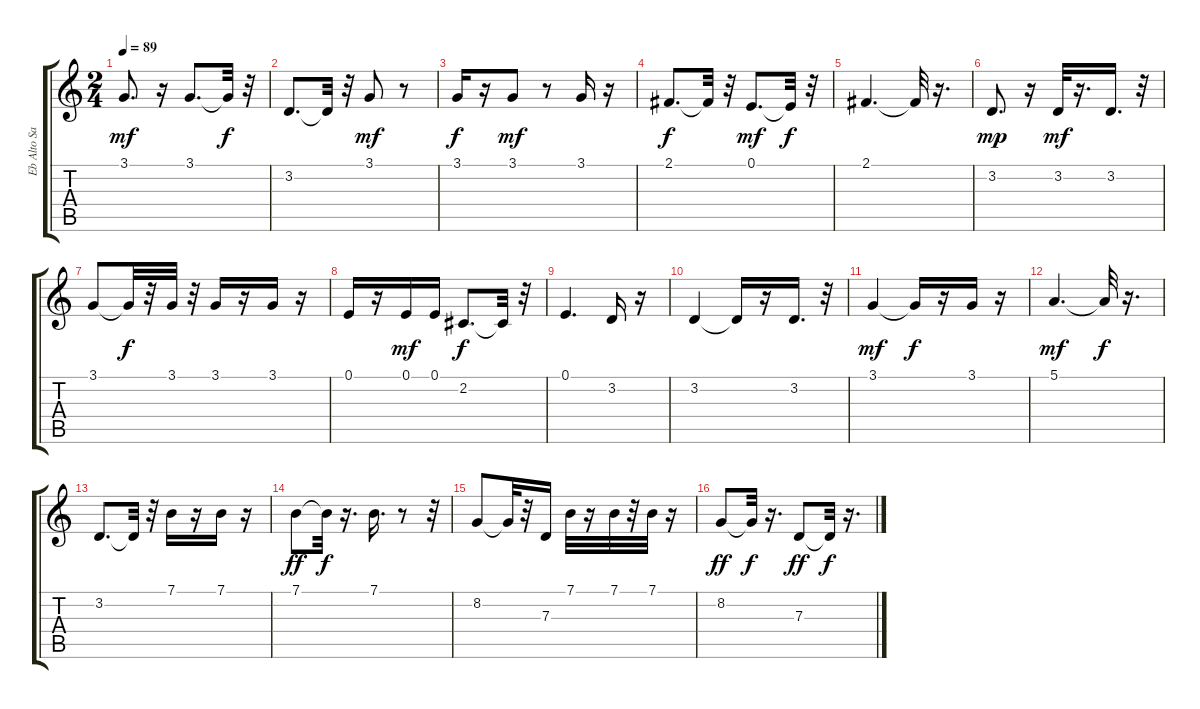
\track ("Eb Alto Sax" "Eb Alto Sa") {instrument altosax}
\staff {score tabs}
\tuning (E4 B3 G3 D3 A2 E2) {hide}
\ts (2 4)
\tempo 89
\clef g2
\ks c
3.1.8{d dy mf} r.16 3.1.8{d} 3.1{t}.32{dy f} r.32 |
3.2.8{d} 3.2{t}.32 r.32 3.1.8{dy mf} r.8 |
3.1.16{dy f} r.16 3.1.8{dy mf} r.8 3.1.16 r.16 |
2.1.8{d dy f} 2.1{t}.32 r.32 0.1.8{d dy mf} 0.1{t}.32{dy f} r.32 |
2.1.4{d} 2.1{t}.32 r.16{d} |
3.2.8{d dy mp} r.16 3.2.32{dy mf} r.16{d} 3.2.16{d} r.32 |
3.1.8 3.1{t}.32{dy f} r.32 3.1.32 r.32 3.1.16 r.16 3.1.16 r.16 |
0.1.16 r.16 0.1.16{dy mf} 0.1.16 2.2.8{d dy f} 2.2{t}.32 r.32 |
0.1.4{d} 3.2.16 r.16 |
3.2.4 3.2{t}.16 r.16 3.2.16{d} r.32 |
3.1.4{dy mf} 3.1{t}.16{dy f} r.16 3.1.16 r.16 |
5.1.4{d dy mf} 5.1{t}.32{dy f} r.16{d} |
3.2.8{d} 3.2{t}.32 r.32 7.1.16 r.16 7.1.16 r.16 |
7.1.8{dy ff} 7.1{t}.32{dy f} r.16{d} 7.1.16{d} r.8 r.32 |
8.2.8 8.2{t}.32 r.32 7.3.16 7.1.32 r.16 7.1.32 r.32 7.1.32 r.16 |
8.2.8{dy ff} 8.2{t}.32{dy f} r.16{d} 7.3.8{dy ff} 7.3{t}.32{dy f} r.16{d}
